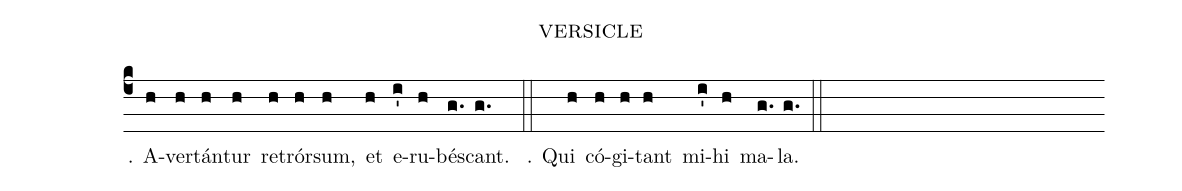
name: versicle;
%%
(c4)℣. {A}(h)ver(h)tán(h)tur(h) re(h)trór(h)sum,(h) et(h) e(i')ru(h)bés(g.)cant.(g.) (::)
℟. Qu{i}(h) có(h)gi(h)tant(h) mi(i')hi(h) ma(g.)la.(g.) (::)
